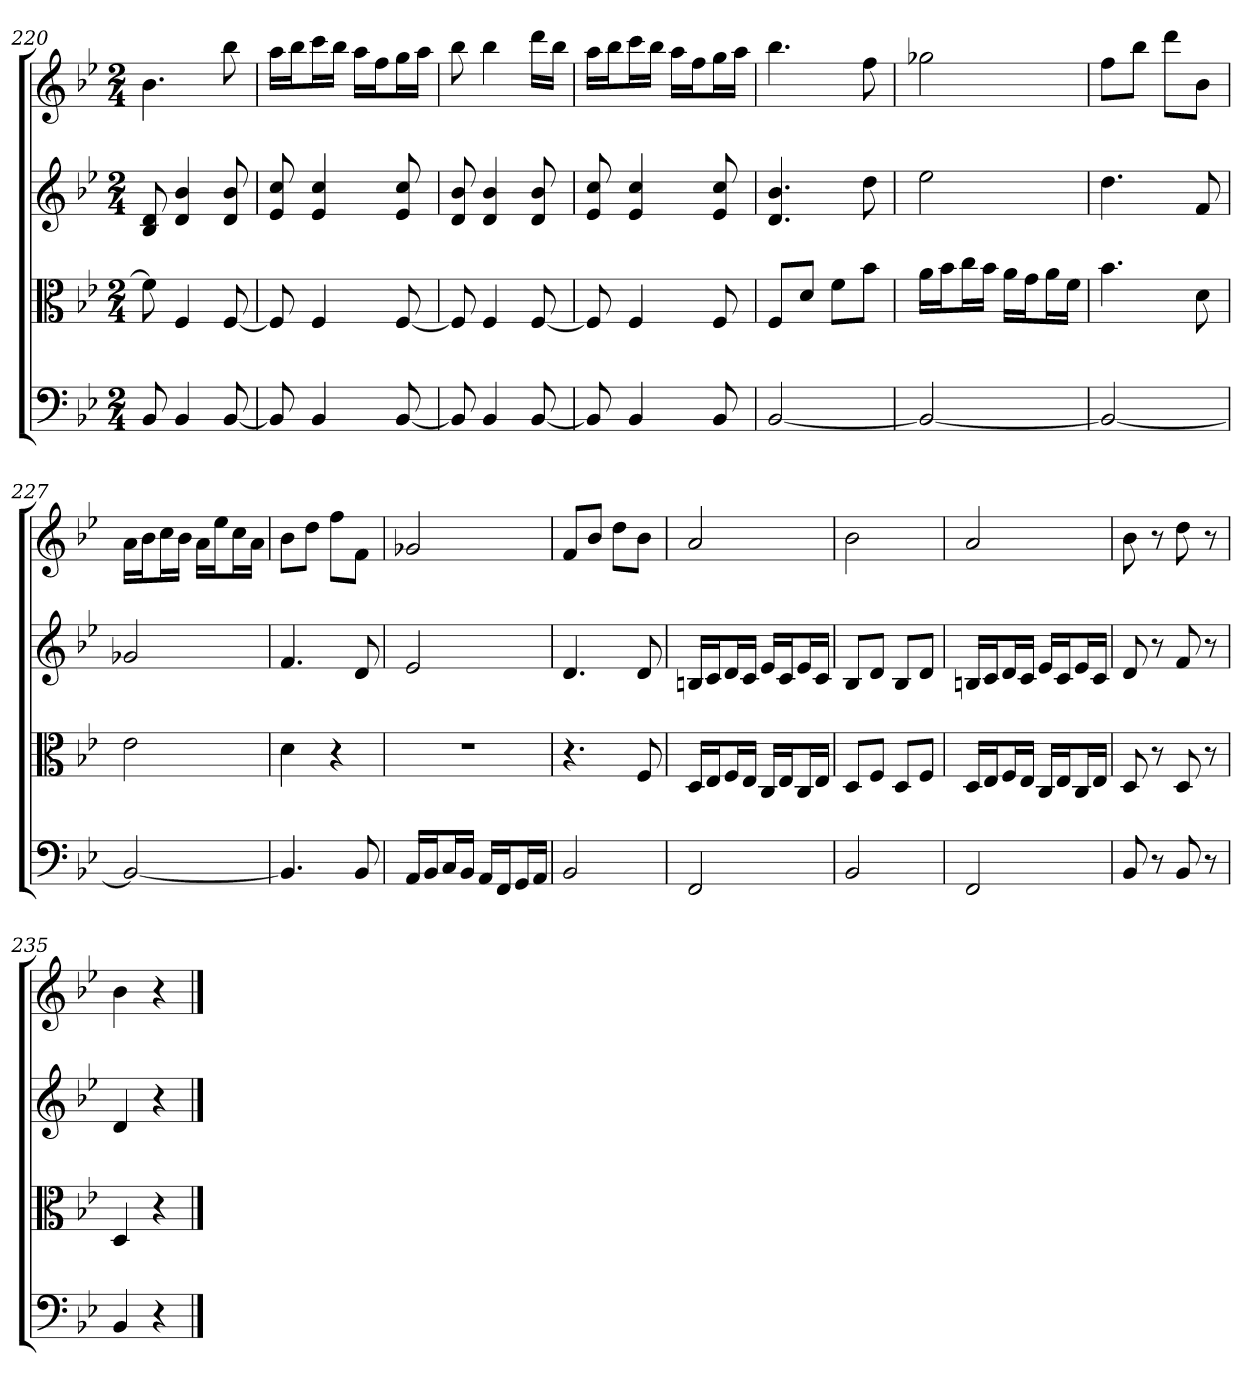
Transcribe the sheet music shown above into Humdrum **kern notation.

**kern	**kern	**kern	**kern
*part4	*part3	*part2	*part1
*staff4	*staff3	*staff2	*staff1
*clefF4	*clefC3	*	*
*k[b-e-]	*k[b-e-]	*k[b-e-]	*k[b-e-]
*B-:	*B-:	*B-:	*B-:
*M2/4	*M2/4	*M2/4	*M2/4
=220	=220	=220	=220
8BB-	8f]	8B- 8d	4.b-
4BB-	4F	4d 4b-	.
[8BB-	[8F	8d 8b-	8bb-
=221	=221	=221	=221
8BB-]	8F]	8e- 8cc	16aaLL
.	.	.	16bb-J
4BB-	4F	4e- 4cc	16cccL
.	.	.	16bb-JJ
.	.	.	16aaLL
.	.	.	16ffJ
[8BB-	[8F	8e- 8cc	16ggL
.	.	.	16aaJJ
=222	=222	=222	=222
8BB-]	8F]	8d 8b-	8bb-
4BB-	4F	4d 4b-	4bb-
[8BB-	[8F	8d 8b-	16dddLL
.	.	.	16bb-JJ
=223	=223	=223	=223
8BB-]	8F]	8e- 8cc	16aaLL
.	.	.	16bb-J
4BB-	4F	4e- 4cc	16cccL
.	.	.	16bb-JJ
.	.	.	16aaLL
.	.	.	16ffJ
8BB-	8F	8e- 8cc	16ggL
.	.	.	16aaJJ
=224	=224	=224	=224
[2BB-	8F/L	4.d 4.b-	4.bb-
.	8d/J	.	.
.	8f\L	.	.
.	8b-\J	8dd	8ff
=225	=225	=225	=225
2BB-_	16a\LL	2ee-	2gg-X
.	16b-\J	.	.
.	16cc\L	.	.
.	16b-\JJ	.	.
.	16a\LL	.	.
.	16g\J	.	.
.	16a\L	.	.
.	16f\JJ	.	.
=226	=226	=226	=226
2BB-_	4.b-	4.dd	8ffL
.	.	.	8bb-J
.	.	.	8dddL
.	8d	8f	8b-J
=227	=227	=227	=227
2BB-_	2e-	2g-X	16aLL
.	.	.	16b-J
.	.	.	16ccL
.	.	.	16b-JJ
.	.	.	16aLL
.	.	.	16ee-J
.	.	.	16ccL
.	.	.	16aJJ
=228	=228	=228	=228
4.BB-]	4d	4.f	8b-L
.	.	.	8ddJ
.	4r	.	8ffL
8BB-	.	8d	8fJ
=229	=229	=229	=229
16AA/LL	2r	2e-	2g-X
16BB-/J	.	.	.
16C/L	.	.	.
16BB-/JJ	.	.	.
16AA/LL	.	.	.
16FF/J	.	.	.
16GG/L	.	.	.
16AA/JJ	.	.	.
=230	=230	=230	=230
2BB-	4.r	4.d	8fL
.	.	.	8b-J
.	.	.	8ddL
.	8F	8d	8b-J
=231	=231	=231	=231
2FF	16D/LL	16BnLL	2a
.	16E-/J	16cJ	.
.	16F/L	16dL	.
.	16E-/JJ	16cJJ	.
.	16C/LL	16e-LL	.
.	16E-/J	16cJ	.
.	16C/L	16e-L	.
.	16E-/JJ	16cJJ	.
=232	=232	=232	=232
2BB-	8D/L	8B-L	2b-
.	8F/J	8dJ	.
.	8D/L	8B-L	.
.	8F/J	8dJ	.
=233	=233	=233	=233
2FF	16D/LL	16BnLL	2a
.	16E-/J	16cJ	.
.	16F/L	16dL	.
.	16E-/JJ	16cJJ	.
.	16C/LL	16e-LL	.
.	16E-/J	16cJ	.
.	16C/L	16e-L	.
.	16E-/JJ	16cJJ	.
=234	=234	=234	=234
8BB-	8D	8d	8b-
8r	8r	8r	8r
8BB-	8D	8f	8dd
8r	8r	8r	8r
=235	=235	=235	=235
4BB-	4D	4d	4b-
4r	4r	4r	4r
==	==	==	==
*-	*-	*-	*-
